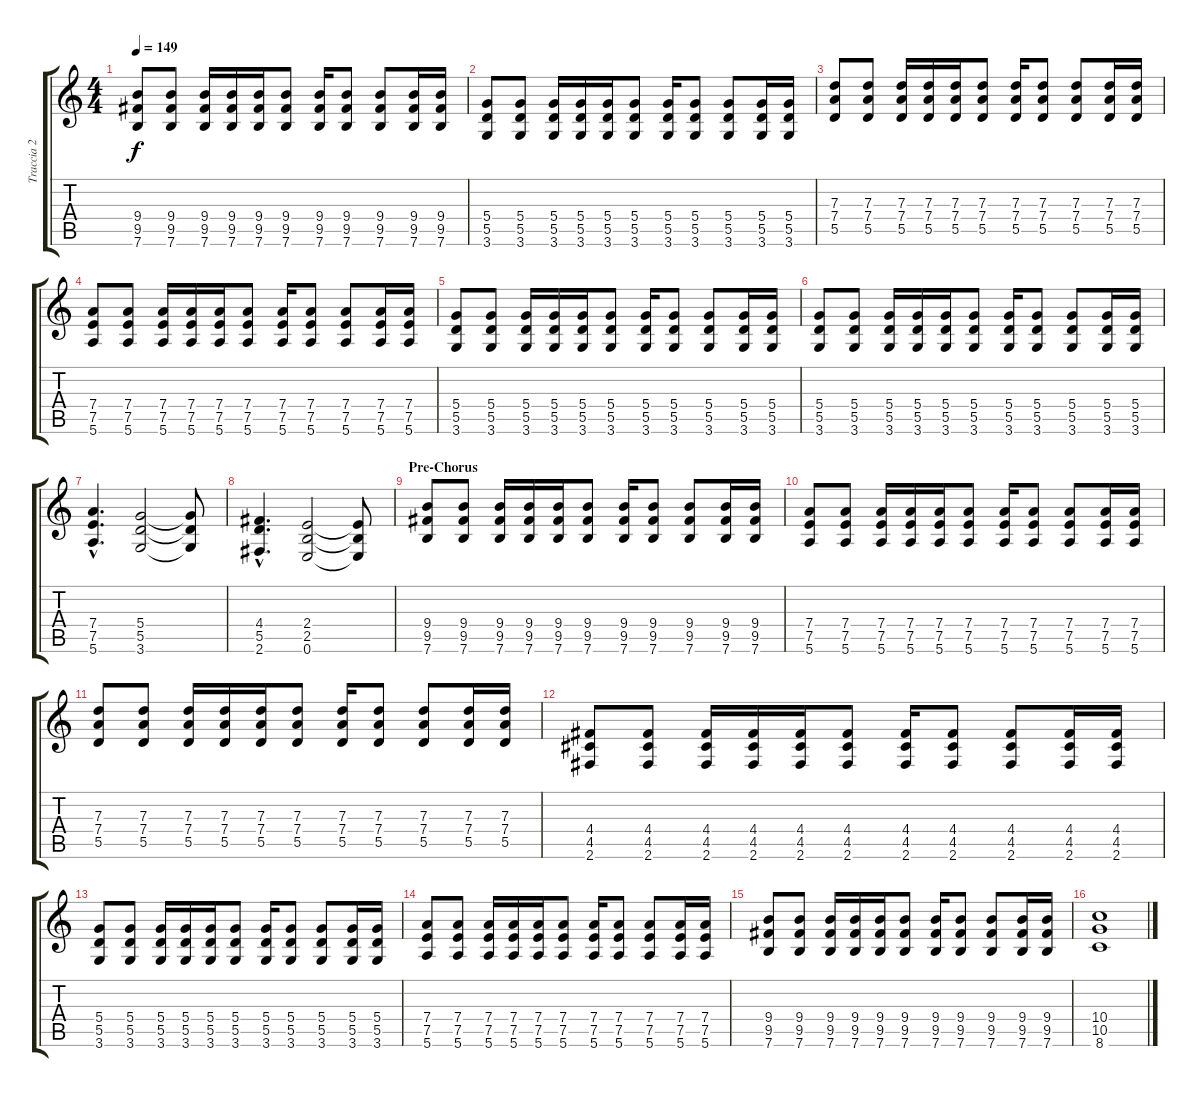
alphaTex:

\track ("Traccia 2" "Traccia 2") {instrument distortionguitar}
\staff {score tabs}
\tuning (E4 B3 G3 D3 A2 E2) {hide}
\ts (4 4)
\tempo 149
\clef g2
\ks c
(9.4 9.5 7.6).8{dy f} (9.4 9.5 7.6).8 (9.4 9.5 7.6).16 (9.4 9.5 7.6).16 (9.4 9.5 7.6).16 (9.4 9.5 7.6).8 (9.4 9.5 7.6).16 (9.4 9.5 7.6).8 (9.4 9.5 7.6).8 (9.4 9.5 7.6).16 (9.4 9.5 7.6).16 |
(5.4 5.5 3.6).8 (5.4 5.5 3.6).8 (5.4 5.5 3.6).16 (5.4 5.5 3.6).16 (5.4 5.5 3.6).16 (5.4 5.5 3.6).8 (5.4 5.5 3.6).16 (5.4 5.5 3.6).8 (5.4 5.5 3.6).8 (5.4 5.5 3.6).16 (5.4 5.5 3.6).16 |
(7.3 7.4 5.5).8 (7.3 7.4 5.5).8 (7.3 7.4 5.5).16 (7.3 7.4 5.5).16 (7.3 7.4 5.5).16 (7.3 7.4 5.5).8 (7.3 7.4 5.5).16 (7.3 7.4 5.5).8 (7.3 7.4 5.5).8 (7.3 7.4 5.5).16 (7.3 7.4 5.5).16 |
(7.4 7.5 5.6).8 (7.4 7.5 5.6).8 (7.4 7.5 5.6).16 (7.4 7.5 5.6).16 (7.4 7.5 5.6).16 (7.4 7.5 5.6).8 (7.4 7.5 5.6).16 (7.4 7.5 5.6).8 (7.4 7.5 5.6).8 (7.4 7.5 5.6).16 (7.4 7.5 5.6).16 |
(5.4 5.5 3.6).8 (5.4 5.5 3.6).8 (5.4 5.5 3.6).16 (5.4 5.5 3.6).16 (5.4 5.5 3.6).16 (5.4 5.5 3.6).8 (5.4 5.5 3.6).16 (5.4 5.5 3.6).8 (5.4 5.5 3.6).8 (5.4 5.5 3.6).16 (5.4 5.5 3.6).16 |
(5.4 5.5 3.6).8 (5.4 5.5 3.6).8 (5.4 5.5 3.6).16 (5.4 5.5 3.6).16 (5.4 5.5 3.6).16 (5.4 5.5 3.6).8 (5.4 5.5 3.6).16 (5.4 5.5 3.6).8 (5.4 5.5 3.6).8 (5.4 5.5 3.6).16 (5.4 5.5 3.6).16 |
(7.4{hac} 7.5{hac} 5.6{hac}).4{d} (5.4 5.5 3.6).2 (5.4{t} 5.5{t} 3.6{t}).8 |
(4.4{hac} 5.5{hac} 2.6{hac}).4{d} (2.4 2.5 0.6).2 (2.4{t} 2.5{t} 0.6{t}).8 |
\section ("" "Pre-Chorus")
(9.4 9.5 7.6).8 (9.4 9.5 7.6).8 (9.4 9.5 7.6).16 (9.4 9.5 7.6).16 (9.4 9.5 7.6).16 (9.4 9.5 7.6).8 (9.4 9.5 7.6).16 (9.4 9.5 7.6).8 (9.4 9.5 7.6).8 (9.4 9.5 7.6).16 (9.4 9.5 7.6).16 |
(7.4 7.5 5.6).8 (7.4 7.5 5.6).8 (7.4 7.5 5.6).16 (7.4 7.5 5.6).16 (7.4 7.5 5.6).16 (7.4 7.5 5.6).8 (7.4 7.5 5.6).16 (7.4 7.5 5.6).8 (7.4 7.5 5.6).8 (7.4 7.5 5.6).16 (7.4 7.5 5.6).16 |
(7.3 7.4 5.5).8 (7.3 7.4 5.5).8 (7.3 7.4 5.5).16 (7.3 7.4 5.5).16 (7.3 7.4 5.5).16 (7.3 7.4 5.5).8 (7.3 7.4 5.5).16 (7.3 7.4 5.5).8 (7.3 7.4 5.5).8 (7.3 7.4 5.5).16 (7.3 7.4 5.5).16 |
(4.4 4.5 2.6).8 (4.4 4.5 2.6).8 (4.4 4.5 2.6).16 (4.4 4.5 2.6).16 (4.4 4.5 2.6).16 (4.4 4.5 2.6).8 (4.4 4.5 2.6).16 (4.4 4.5 2.6).8 (4.4 4.5 2.6).8 (4.4 4.5 2.6).16 (4.4 4.5 2.6).16 |
(5.4 5.5 3.6).8 (5.4 5.5 3.6).8 (5.4 5.5 3.6).16 (5.4 5.5 3.6).16 (5.4 5.5 3.6).16 (5.4 5.5 3.6).8 (5.4 5.5 3.6).16 (5.4 5.5 3.6).8 (5.4 5.5 3.6).8 (5.4 5.5 3.6).16 (5.4 5.5 3.6).16 |
(7.4 7.5 5.6).8 (7.4 7.5 5.6).8 (7.4 7.5 5.6).16 (7.4 7.5 5.6).16 (7.4 7.5 5.6).16 (7.4 7.5 5.6).8 (7.4 7.5 5.6).16 (7.4 7.5 5.6).8 (7.4 7.5 5.6).8 (7.4 7.5 5.6).16 (7.4 7.5 5.6).16 |
(9.4 9.5 7.6).8 (9.4 9.5 7.6).8 (9.4 9.5 7.6).16 (9.4 9.5 7.6).16 (9.4 9.5 7.6).16 (9.4 9.5 7.6).8 (9.4 9.5 7.6).16 (9.4 9.5 7.6).8 (9.4 9.5 7.6).8 (9.4 9.5 7.6).16 (9.4 9.5 7.6).16 |
(10.4 10.5 8.6).1
